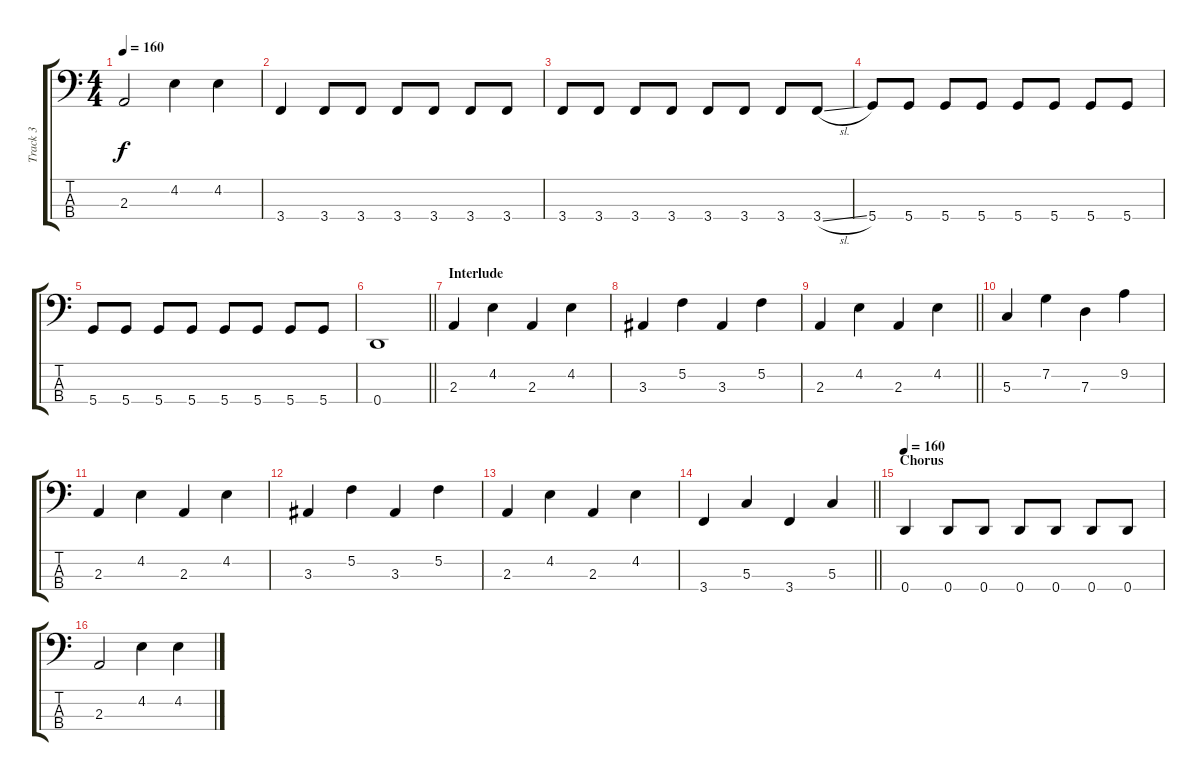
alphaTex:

\track ("Track 3" "Track 3") {instrument electricbassfinger}
\staff {score tabs}
\tuning (F2 C2 G1 D1) {hide}
\ts (4 4)
\tempo 160
\clef f4
\ks c
2.3.2{dy f} 4.2.4 4.2.4 |
3.4.4 3.4.8 3.4.8 3.4.8 3.4.8 3.4.8 3.4.8 |
3.4.8 3.4.8 3.4.8 3.4.8 3.4.8 3.4.8 3.4.8 3.4{sl}.8 |
5.4.8 5.4.8 5.4.8 5.4.8 5.4.8 5.4.8 5.4.8 5.4.8 |
5.4.8 5.4.8 5.4.8 5.4.8 5.4.8 5.4.8 5.4.8 5.4.8 |
\barLineRight lightlight
0.4.1 |
\section ("" "Interlude")
2.3.4 4.2.4 2.3.4 4.2.4 |
3.3.4 5.2.4 3.3.4 5.2.4 |
\barLineRight lightlight
2.3.4 4.2.4 2.3.4 4.2.4 |
5.3.4 7.2.4 7.3.4 9.2.4 |
2.3.4 4.2.4 2.3.4 4.2.4 |
3.3.4 5.2.4 3.3.4 5.2.4 |
2.3.4 4.2.4 2.3.4 4.2.4 |
\barLineRight lightlight
3.4.4 5.3.4 3.4.4 5.3.4 |
\section ("" "Chorus")
\tempo 160
0.4.4 0.4.8 0.4.8 0.4.8 0.4.8 0.4.8 0.4.8 |
2.3.2 4.2.4 4.2.4
